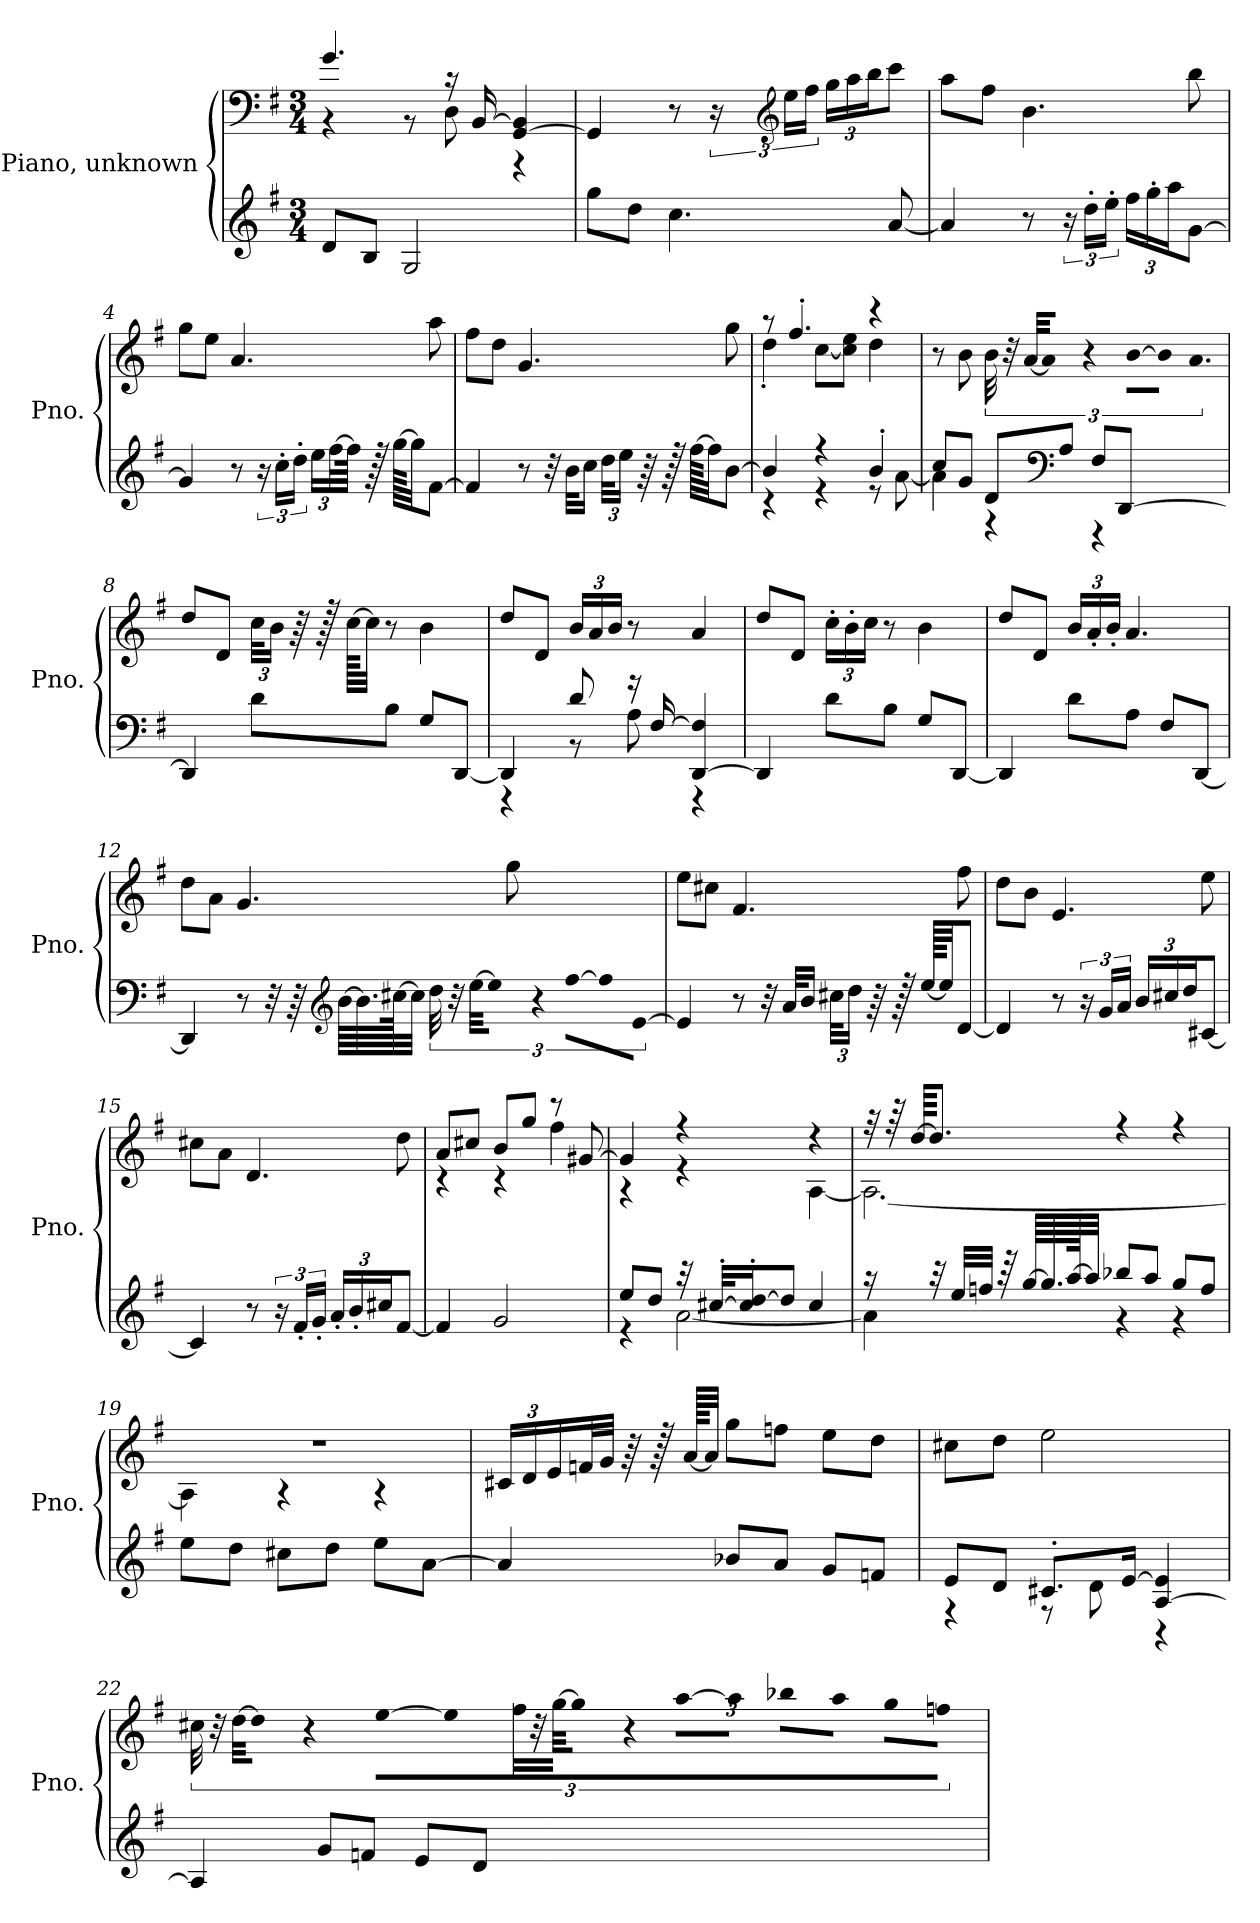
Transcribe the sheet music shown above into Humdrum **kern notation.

**kern	**kern
*part1	*part1
*staff2	*staff1
*I"Piano, unknown	*
*I'Pno.	*
*clefG2	*clefF4
*k[f#]	*k[f#]
*M3/4	*M3/4
*MM157	*MM157
=1	=1
*	*^
8d/L	4.g/	4r
8B/J	.	.
2G/	.	8r
.	16r	8D\
.	[16BB/	.
.	[4GG/ 4BB/]	4r
*	*v	*v
=2	=2
8gg\L	4GG/]
8dd\J	.
4.cc\	8r
.	24r
*	*clefG2
.	24ee\LL
.	24ff#\JJ
*	*Xbrackettup
.	24gg\LL
.	24aa\
.	24bb\J
[8a/	8ccc\J
=3	=3
4a/]	8aa\L
.	8ff#\J
8r	4.b\
24r	.
24dd'\LL	.
24ee'\JJ	.
*Xbrackettup	*
24ff#\LL	.
24gg'\	.
24aa\J	.
[8g\J	8bb\
=4	=4
4g/]	8gg\L
.	8ee\J
8r	4.a/
*brackettup	*
24r	.
24cc'\LL	.
24dd'\JJ	.
*Xbrackettup	*
24ee\LL	.
[48ff#\L	.
64ff#\JJJk]	.
128r	.
[128gg\KKLLL	.
32gg\JJ]	.
[8f#\J	8aa\
!!LO:LB:g=z
=5	=5
4f#/]	8ff#\L
.	8dd\J
8r	4.g/
32r	.
32b\KLL	.
16cc\JJ	.
48dd\KLL	.
24ee\JJ	.
64r	.
128r	.
[128ff#\KKLLL	.
32ff#\JJ]	.
[8b\J	8gg\
=6	=6
*^	*^
4b/]	4r	8r	4dd'\
.	.	4.ff#'/	.
4r	4r	.	[8cc\L
.	.	.	8cc\] 8ee\J
4b'/	8r	4r	4dd\
.	[8a\	.	.
*	*	*v	*v
=7	=7	=7
8cc/L	4a\]	8r
8g/J	.	8b\
*	*	*brackettup
8d/L	4r	48b\
.	.	48r
.	.	[48a/LLL
.	.	64a/JJJk]
.	.	128r
.	.	[128b\KKLLL
.	.	32b\JJJ]
*clefF4	*	*
8A/J	.	4.a/
8F#/L	4r	.
[8DD/J	.	.
*v	*v	*
!!LO:LB:g=z
=8	=8
4DD/]	8dd/L
.	8d/J
*	*Xbrackettup
8d\L	48cc\KLL
.	24b\JJ
.	64r
.	128r
.	[128cc\KKLLL
.	32cc\JJJ]
8B\J	8r
8G/L	4b\
[8DD/J	.
=9	=9
*^	*
4DD/]	4r	8dd/L
.	.	8d/J
8d/	8r	24b/LL
.	.	24a/
.	.	24b/JJ
16r	8A\	8r
[16F#/	.	.
[4DD/ 4F#/]	4r	4a/
*v	*v	*
=10	=10
4DD/]	8dd/L
.	8d/J
8d\L	24cc'\LL
.	24b'\
.	24cc\JJ
8B\J	8r
8G/L	4b\
[8DD/J	.
=11	=11
4DD/]	8dd/L
.	8d/J
8d\L	24b/LL
.	24a'/
.	24b'/JJ
8A\J	4.a/
8F#/L	.
[8DD/J	.
!!LO:LB:g=z
=12	=12
4DD/]	8dd\L
.	8a\J
8r	4.g/
32r	.
64r	.
*clefG2	*
[64b\LLLL	.
64.b\]	.
[128cc#X\JK	.
32cc#\JJJ]	.
*brackettup	*
48dd\	.
48r	.
[48ee\LLL	.
64ee\JJJk]	.
128r	.
[128ff#\KKLLL	.
32ff#\JJ]	.
[8e\J	8gg\
=13	=13
4e/]	8ee\L
.	8cc#X\J
8r	4.f#/
32r	.
32a/KLL	.
16b/JJ	.
*Xbrackettup	*
48cc#X\KLL	.
24dd\JJ	.
64r	.
128r	.
[128ee/KKLLL	.
32ee/JJ]	.
[8d/J	8ff#\
!!LO:LB:g=z
=14	=14
4d/]	8dd\L
.	8b\J
8r	4.e/
*brackettup	*
24r	.
24g/LL	.
24a/JJ	.
*Xbrackettup	*
24b/LL	.
24cc#X/	.
24dd/J	.
[8c#X/J	8ee\
=15	=15
4c#/]	8cc#X\L
.	8a\J
8r	4.d/
*brackettup	*
24r	.
24f#'/LL	.
24g'/JJ	.
*Xbrackettup	*
24a'/LL	.
24b'/	.
24cc#X/J	.
[8f#/J	8dd\
=16	=16
*	*^
4f#/]	8a/L	4r
.	8cc#X/J	.
2g/	8b/L	4r
.	8gg/J	.
.	8r	4ff#\
.	[8g#X/	.
=17	=17	=17
*^	*	*
8ee/L	4r	4g#/]	4r
8dd/J	.	.	.
32r	[2a\	4r	4r
[32cc#X'/KLL	.	.	.
16cc#/]' [16dd/'J	.	.	.
8dd/J]	.	.	.
4cc#/	.	4r	[4A\
!!LO:LB:g=z	!!
=18	=18	=18	=18
16r	4a\]	32r	2.A\_
.	.	64r	.
.	.	[64dd/KKKL	.
32r	.	8.dd/J]	.
32ee/LLL	.	.	.
32ffn/JJJ	.	.	.
64r	.	.	.
[64gg/LLLL	.	.	.
64.gg/]	.	.	.
[128aa/JK	.	.	.
32aa/JJJ]	.	.	.
8bb-X/L	4r	4r	.
8aa/J	.	.	.
8gg/L	4r	4r	.
8ff/J	.	.	.
*v	*v	*	*
=19	=19	=19
8ee\L	2.r	4A\]
8dd\J	.	.
8cc#X\L	.	4r
8dd\J	.	.
8ee\L	.	4r
[8a\J	.	.
*	*v	*v
=20	=20
4a/]	24c#X/LL
.	24d/
.	24e/
.	32fn/L
.	32g/JJJ
.	64r
.	128r
.	[128a/KKLLL
.	32a/JJJ]
8b-X/L	8gg\L
8a/J	8ffn\J
8g/L	8ee\L
8fn/J	8dd\J
!!LO:PB:g=z
=21	=21
*^	*
8e/L	4r	8cc#X\L
8d/J	.	8dd\J
8.c#X'/L	8r	2ee\
.	8d\	.
[16e/Jk	.	.
[4A/ 4e/]	4r	.
*v	*v	*
=22	=22
*	*brackettup
4A/]	48cc#X\
.	48r
.	[48dd\LLL
.	64dd\JJJk]
.	128r
.	[128ee\KKLLL
.	32ee\]
.	48ff#\JJJ
.	48r
.	[48gg\LLL
.	64gg\JJJk]
.	128r
.	[128aa\KKLLL
.	32aa\JJJ]
8g/L	8bb-X\L
8fn/J	8aa\J
8e/L	8gg\L
8d/J	8ffn\J
=	=
*-	*-
